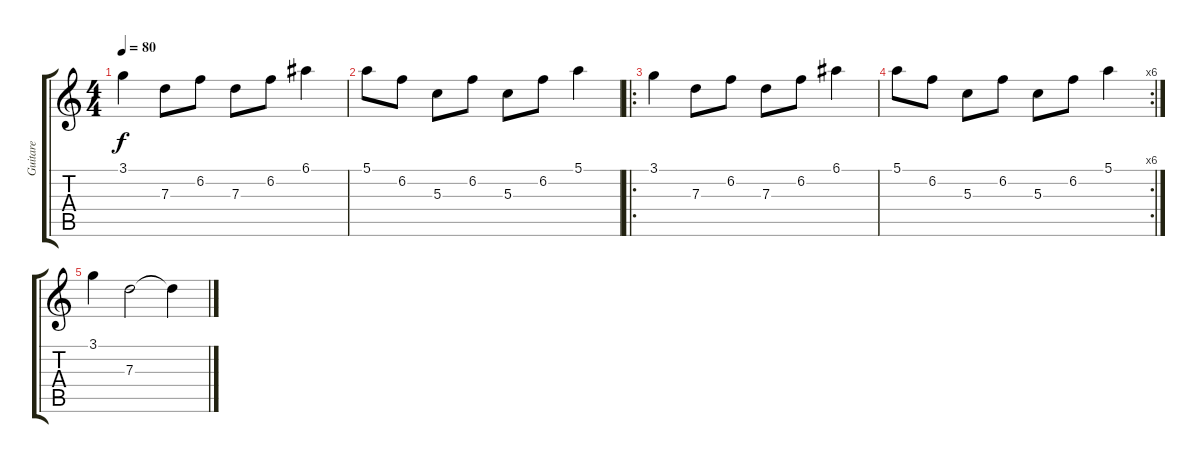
\track ("Guitare" "Guitare") {instrument acousticguitarnylon}
\staff {score tabs}
\tuning (E4 B3 G3 D3 A2 E2) {hide}
\ts (4 4)
\tempo 80
\clef g2
\ks c
3.1.4{dy f} 7.3.8 6.2.8 7.3.8 6.2.8 6.1.4 |
5.1.8 6.2.8 5.3.8 6.2.8 5.3.8 6.2.8 5.1.4 |
\ro
3.1.4 7.3.8 6.2.8 7.3.8 6.2.8 6.1.4 |
\rc 6
5.1.8 6.2.8 5.3.8 6.2.8 5.3.8 6.2.8 5.1.4 |
3.1.4 7.3.2 7.3{t}.4
